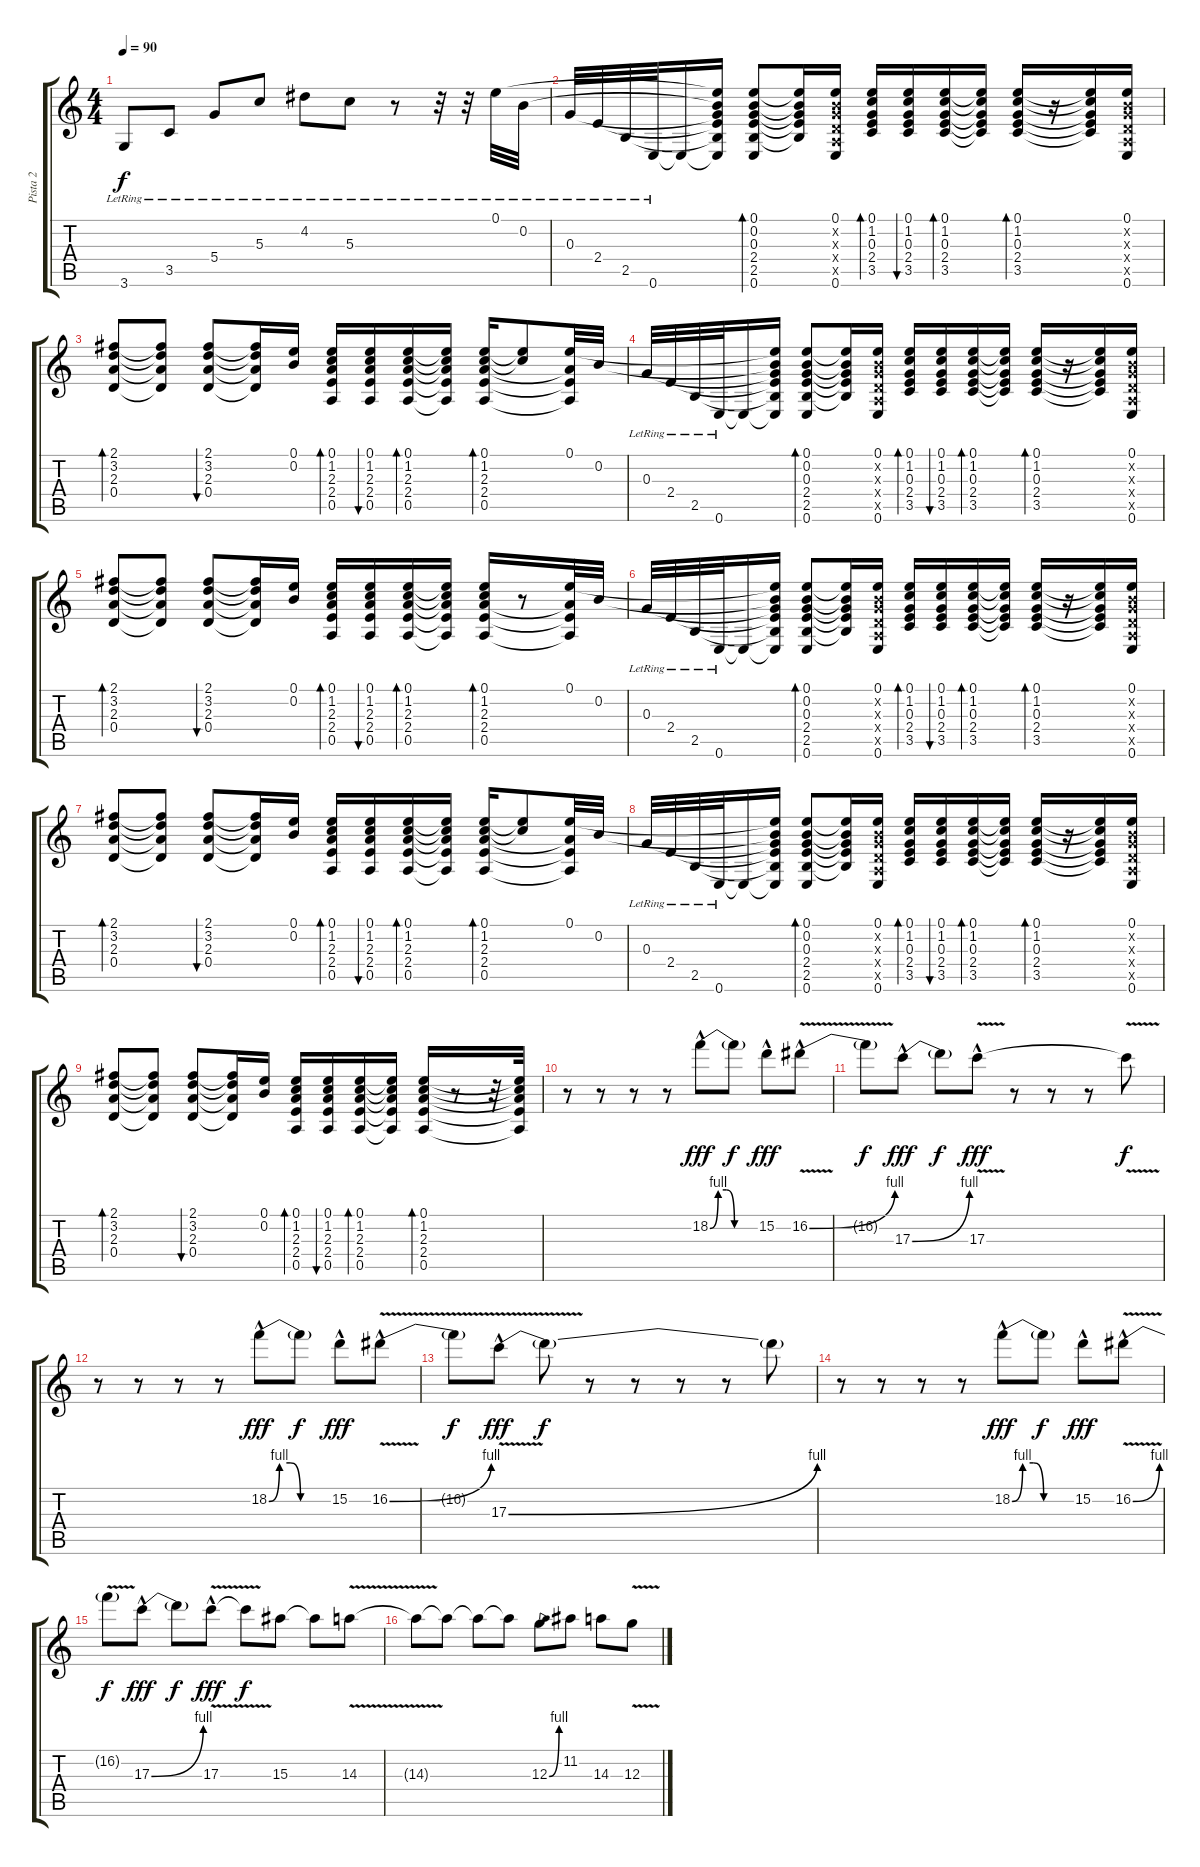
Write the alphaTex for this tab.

\track ("Pista 2" "Pista 2") {instrument acousticguitarnylon}
\staff {score tabs}
\tuning (E4 B3 G3 D3 A2 E2) {hide}
\ts (4 4)
\tempo 90
\clef g2
\ks c
3.6{lr}.8{dy f} 3.5{lr}.8 5.4{lr}.8 5.3{lr}.8 4.2{lr}.8 5.3{lr}.8 r.8 r.32 r.32 0.1{lr}.32 0.2{lr}.32 |
0.3{lr}.32 2.4{lr}.32 2.5{lr}.32 0.6{lr}.32 0.6{t}.16 (0.1{t} 0.2{t} 0.3{t} 2.4{t} 2.5{t} 0.6{t}).16 (0.1 0.2 0.3 2.4 2.5 0.6).8{bd 120} (0.1{t} 0.2{t} 0.3{t} 2.4{t} 2.5{t}).16 (0.1 0.2{x} 0.3{x} 0.4{x} 0.5{x} 0.6).16 (0.1 1.2 0.3 2.4 3.5).16{bd 120} (0.1 1.2 0.3 2.4 3.5).16{bu 120} (0.1 1.2 0.3 2.4 3.5).16{bd 120} (0.1{t} 1.2{t} 0.3{t} 2.4{t} 3.5{t}).16 (0.1 1.2 0.3 2.4 3.5).16{bd 120} r.16 (0.1{t} 1.2{t} 0.3{t} 2.4{t} 3.5{t}).16 (0.1 0.2{x} 0.3{x} 0.4{x} 0.5{x} 0.6).16 |
(2.1 3.2 2.3 0.4).8{bd 120} (2.1{t} 3.2{t} 2.3{t} 0.4{t}).8 (2.1 3.2 2.3 0.4).8{bu 120} (2.1{t} 3.2{t} 2.3{t} 0.4{t}).16 (0.1 0.2).16 (0.1 1.2 2.3 2.4 0.5).16{bd 120} (0.1 1.2 2.3 2.4 0.5).16{bu 120} (0.1 1.2 2.3 2.4 0.5).16{bd 120} (0.1{t} 1.2{t} 2.3{t} 2.4{t} 0.5{t}).16 (0.1 1.2 2.3 2.4 0.5).16{bd 120} (0.1{t} 1.2{t}).8 (0.1 2.3{t} 2.4{t} 0.5{t}).32 0.2.32 |
0.3{lr}.32 2.4{lr}.32 2.5{lr}.32 0.6{lr}.32 0.6{t}.16 (0.1{t} 0.2{t} 0.3{t} 2.4{t} 2.5{t} 0.6{t}).16 (0.1 0.2 0.3 2.4 2.5 0.6).8{bd 120} (0.1{t} 0.2{t} 0.3{t} 2.4{t} 2.5{t}).16 (0.1 0.2{x} 0.3{x} 0.4{x} 0.5{x} 0.6).16 (0.1 1.2 0.3 2.4 3.5).16{bd 120} (0.1 1.2 0.3 2.4 3.5).16{bu 120} (0.1 1.2 0.3 2.4 3.5).16{bd 120} (0.1{t} 1.2{t} 0.3{t} 2.4{t} 3.5{t}).16 (0.1 1.2 0.3 2.4 3.5).16{bd 120} r.16 (0.1{t} 1.2{t} 0.3{t} 2.4{t} 3.5{t}).16 (0.1 0.2{x} 0.3{x} 0.4{x} 0.5{x} 0.6).16 |
(2.1 3.2 2.3 0.4).8{bd 120} (2.1{t} 3.2{t} 2.3{t} 0.4{t}).8 (2.1 3.2 2.3 0.4).8{bu 120} (2.1{t} 3.2{t} 2.3{t} 0.4{t}).16 (0.1 0.2).16 (0.1 1.2 2.3 2.4 0.5).16{bd 120} (0.1 1.2 2.3 2.4 0.5).16{bu 120} (0.1 1.2 2.3 2.4 0.5).16{bd 120} (0.1{t} 1.2{t} 2.3{t} 2.4{t} 0.5{t}).16 (0.1 1.2 2.3 2.4 0.5).16{bd 120} r.8 (0.1 2.3{t} 2.4{t} 0.5{t}).32 0.2.32 |
0.3{lr}.32 2.4{lr}.32 2.5{lr}.32 0.6{lr}.32 0.6{t}.16 (0.1{t} 0.2{t} 0.3{t} 2.4{t} 2.5{t} 0.6{t}).16 (0.1 0.2 0.3 2.4 2.5 0.6).8{bd 120} (0.1{t} 0.2{t} 0.3{t} 2.4{t} 2.5{t}).16 (0.1 0.2{x} 0.3{x} 0.4{x} 0.5{x} 0.6).16 (0.1 1.2 0.3 2.4 3.5).16{bd 120} (0.1 1.2 0.3 2.4 3.5).16{bu 120} (0.1 1.2 0.3 2.4 3.5).16{bd 120} (0.1{t} 1.2{t} 0.3{t} 2.4{t} 3.5{t}).16 (0.1 1.2 0.3 2.4 3.5).16{bd 120} r.16 (0.1{t} 1.2{t} 0.3{t} 2.4{t} 3.5{t}).16 (0.1 0.2{x} 0.3{x} 0.4{x} 0.5{x} 0.6).16 |
(2.1 3.2 2.3 0.4).8{bd 120} (2.1{t} 3.2{t} 2.3{t} 0.4{t}).8 (2.1 3.2 2.3 0.4).8{bu 120} (2.1{t} 3.2{t} 2.3{t} 0.4{t}).16 (0.1 0.2).16 (0.1 1.2 2.3 2.4 0.5).16{bd 120} (0.1 1.2 2.3 2.4 0.5).16{bu 120} (0.1 1.2 2.3 2.4 0.5).16{bd 120} (0.1{t} 1.2{t} 2.3{t} 2.4{t} 0.5{t}).16 (0.1 1.2 2.3 2.4 0.5).16{bd 120} (0.1{t} 1.2{t}).8 (0.1 2.3{t} 2.4{t} 0.5{t}).32 0.2.32 |
0.3{lr}.32 2.4{lr}.32 2.5{lr}.32 0.6{lr}.32 0.6{t}.16 (0.1{t} 0.2{t} 0.3{t} 2.4{t} 2.5{t} 0.6{t}).16 (0.1 0.2 0.3 2.4 2.5 0.6).8{bd 120} (0.1{t} 0.2{t} 0.3{t} 2.4{t} 2.5{t}).16 (0.1 0.2{x} 0.3{x} 0.4{x} 0.5{x} 0.6).16 (0.1 1.2 0.3 2.4 3.5).16{bd 120} (0.1 1.2 0.3 2.4 3.5).16{bu 120} (0.1 1.2 0.3 2.4 3.5).16{bd 120} (0.1{t} 1.2{t} 0.3{t} 2.4{t} 3.5{t}).16 (0.1 1.2 0.3 2.4 3.5).16{bd 120} r.16 (0.1{t} 1.2{t} 0.3{t} 2.4{t} 3.5{t}).16 (0.1 0.2{x} 0.3{x} 0.4{x} 0.5{x} 0.6).16 |
(2.1 3.2 2.3 0.4).8{bd 120} (2.1{t} 3.2{t} 2.3{t} 0.4{t}).8 (2.1 3.2 2.3 0.4).8{bu 120} (2.1{t} 3.2{t} 2.3{t} 0.4{t}).16 (0.1 0.2).16 (0.1 1.2 2.3 2.4 0.5).16{bd 120} (0.1 1.2 2.3 2.4 0.5).16{bu 120} (0.1 1.2 2.3 2.4 0.5).16{bd 120} (0.1{t} 1.2{t} 2.3{t} 2.4{t} 0.5{t}).16 (0.1 1.2 2.3 2.4 0.5).16{bd 120} r.8 r.32 (0.1{t} 1.2{t} 2.3{t} 2.4{t} 0.5{t}).32 |
r.8{volume 16 balance 8 instrument acousticguitarnylon} r.8 r.8 r.8 18.2{be (custom 0 0 10 4 20 4 30 0 60 0) hac}.8{dy fff} 18.2{t}.8{dy f} 15.2{hac}.8{dy fff} 16.2{be (bend 0 0 60 4) v hac}.8 |
16.2{t}.8{dy f} 17.3{be (bend 0 0 60 4) hac}.8{dy fff} 17.3{t}.8{dy f} 17.3{v hac}.8{dy fff} r.8 r.8 r.8 17.3{t}.8{dy f} |
r.8 r.8 r.8 r.8 18.2{be (custom 0 0 10 4 20 4 30 0 60 0) hac}.8{dy fff} 18.2{t}.8{dy f} 15.2{hac}.8{dy fff} 16.2{be (bend 0 0 60 4) v hac}.8 |
16.2{t}.8{dy f} 17.3{be (bend 0 0 60 4) v hac}.8{dy fff} 17.3{t}.8{dy f} r.8 r.8 r.8 r.8 17.3{t}.8 |
r.8{volume 16 balance 8 instrument acousticguitarnylon} r.8 r.8 r.8 18.2{be (custom 0 0 10 4 20 4 30 0 60 0) hac}.8{dy fff} 18.2{t}.8{dy f} 15.2{hac}.8{dy fff} 16.2{be (bend 0 0 60 4) v hac}.8 |
16.2{t}.8{dy f} 17.3{be (bend 0 0 60 4) hac}.8{dy fff} 17.3{t}.8{dy f} 17.3{v hac}.8{dy fff} 17.3{t}.8{dy f} 15.3.8 15.3{t}.8 14.3{v}.8 |
14.3{t}.8 14.3{t}.8 14.3{t}.8 14.3{t}.8 12.3{be (bend 0 0 60 4)}.8 11.2.8 14.3.8 12.3{v}.8
